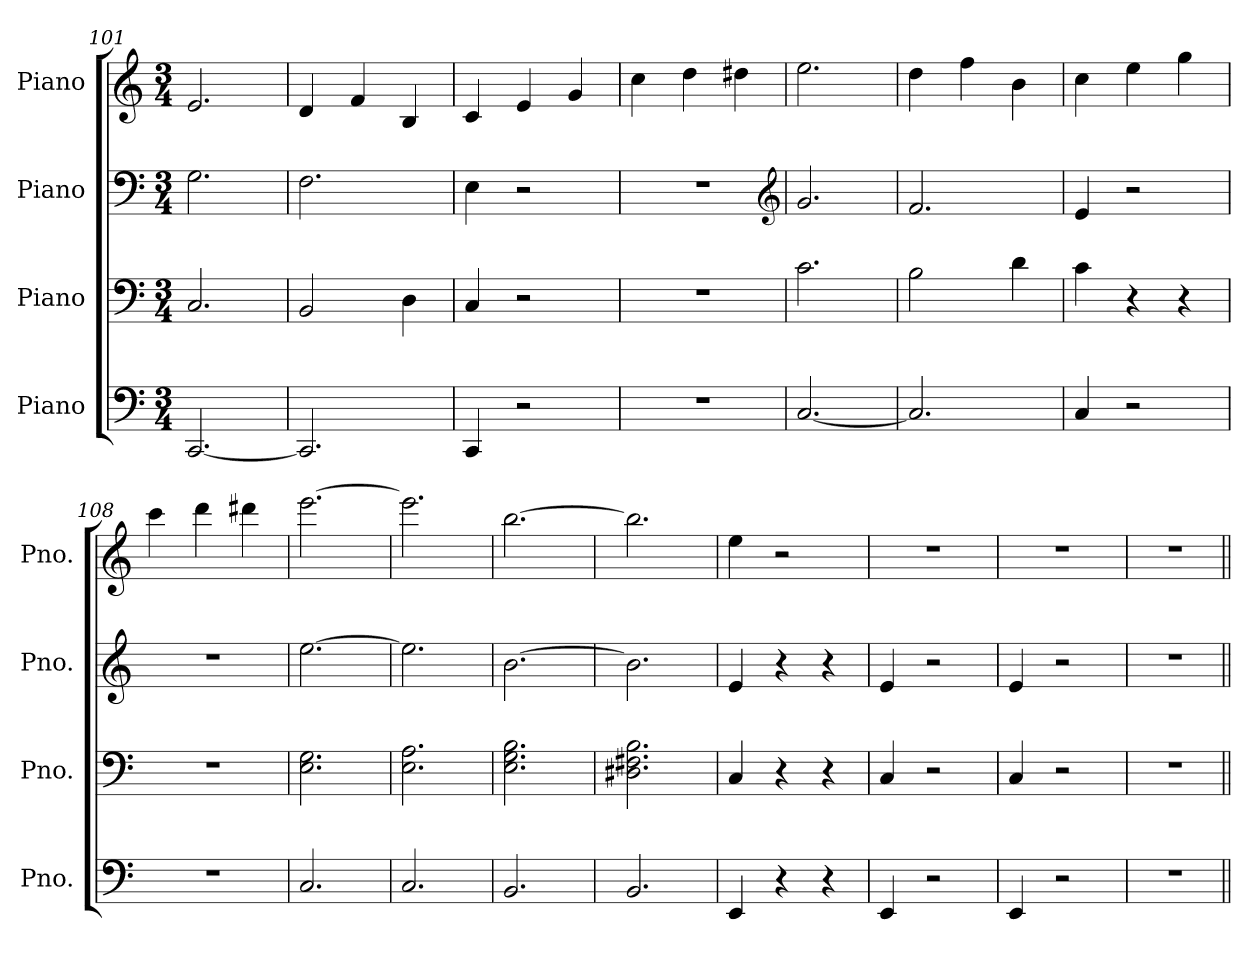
**kern	**kern	**kern	**kern
*part4	*part3	*part2	*part1
*staff4	*staff3	*staff2	*staff1
*I"Piano	*I"Piano	*I"Piano	*I"Piano
*I'Pno.	*I'Pno.	*I'Pno.	*I'Pno.
!!LO:LB:g=z
*clefF4	*clefF4	*clefF4	*clefG2
*k[]	*k[]	*k[]	*k[]
*C:	*C:	*C:	*C:
*M3/4	*M3/4	*M3/4	*M3/4
=101	=101	=101	=101
[2.CC/	2.C/	2.G\	2.e/
=102	=102	=102	=102
2.CC/]	2BB/	2.F\	4d/
.	.	.	4f/
.	4D\	.	4B/
=103	=103	=103	=103
4CC/	4C/	4E\	4c/
2r	2r	2r	4e/
.	.	.	4g/
=104	=104	=104	=104
2.r	2.r	2.r	4cc\
.	.	.	4dd\
.	.	.	4dd#X\
*	*	*clefG2	*
=105	=105	=105	=105
[2.C/	2.c\	2.g/	2.ee\
=106	=106	=106	=106
2.C/]	2B\	2.f/	4dd\
.	.	.	4ff\
.	4d\	.	4b\
=107	=107	=107	=107
4C/	4c\	4e/	4cc\
2r	4r	2r	4ee\
.	4r	.	4gg\
=108	=108	=108	=108
2.r	2.r	2.r	4ccc\
.	.	.	4ddd\
.	.	.	4ddd#X\
=109	=109	=109	=109
2.C/	2.E\ 2.G\	[2.ee\	[2.eee\
=110	=110	=110	=110
2.C/	2.E\ 2.A\	2.ee\]	2.eee\]
=111	=111	=111	=111
2.BB/	2.E\ 2.G\ 2.B\	[2.b\	[2.bb\
=112	=112	=112	=112
2.BB/	2.D#X\ 2.F#X\ 2.B\	2.b\]	2.bb\]
!!LO:PB:g=z
=113	=113	=113	=113
4EE/	4C/	4e/	4ee\
4r	4r	4r	2r
4r	4r	4r	.
=114	=114	=114	=114
4EE/	4C/	4e/	2.r
2r	2r	2r	.
=115	=115	=115	=115
4EE/	4C/	4e/	2.r
2r	2r	2r	.
=116	=116	=116	=116
2.r	2.r	2.r	2.r
=||	=||	=||	=||
*-	*-	*-	*-
